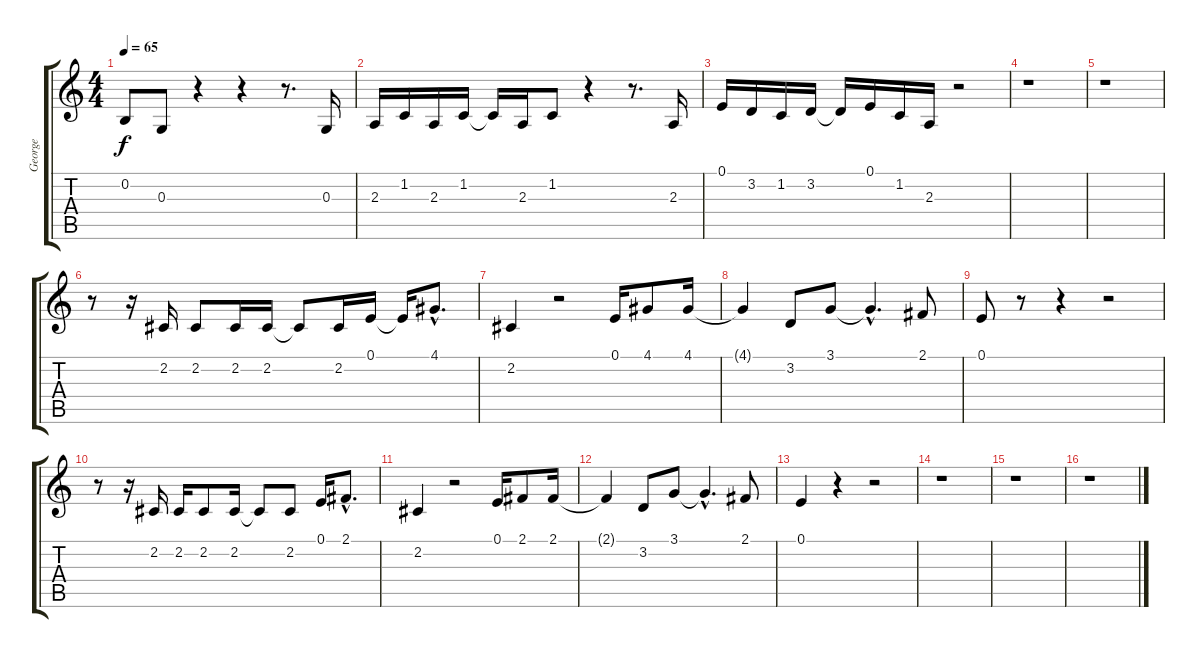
\track ("George" "George") {instrument flute}
\staff {score tabs}
\tuning (E4 B3 G3 D3 A2 E2) {hide}
\ts (4 4)
\tempo 65
\clef g2
\ks c
0.2{t}.8{dy f} 0.3.8 r.4 r.4 r.8{d} 0.3.16 |
2.3.16 1.2.16 2.3.16 1.2.16 1.2{t}.16 2.3.16 1.2.8 r.4 r.8{d} 2.3.16 |
0.1.16 3.2.16 1.2.16 3.2.16 3.2{t}.16 0.1.16 1.2.16 2.3.16 r.2 |
r.1 |
r.1 |
r.8 r.16 2.2.16 2.2.8 2.2.16 2.2.16 2.2{t}.8 2.2.16 0.1.16 0.1{t}.16 4.1{hac}.8{d} |
2.2.4 r.2 0.1.16 4.1.8 4.1.16 |
4.1{t}.4 3.2.8 3.1.8 3.1{hac t}.4{d} 2.1.8 |
0.1.8 r.8 r.4 r.2 |
r.8 r.16 2.2.16 2.2.16 2.2.8 2.2.16 2.2{t}.8 2.2.8 0.1.16 2.1{hac}.8{d} |
2.2.4 r.2 0.1.16 2.1.8 2.1.16 |
2.1{t}.4 3.2.8 3.1.8 3.1{hac t}.4{d} 2.1.8 |
0.1.4 r.4 r.2 |
r.1 |
r.1 |
r.1
